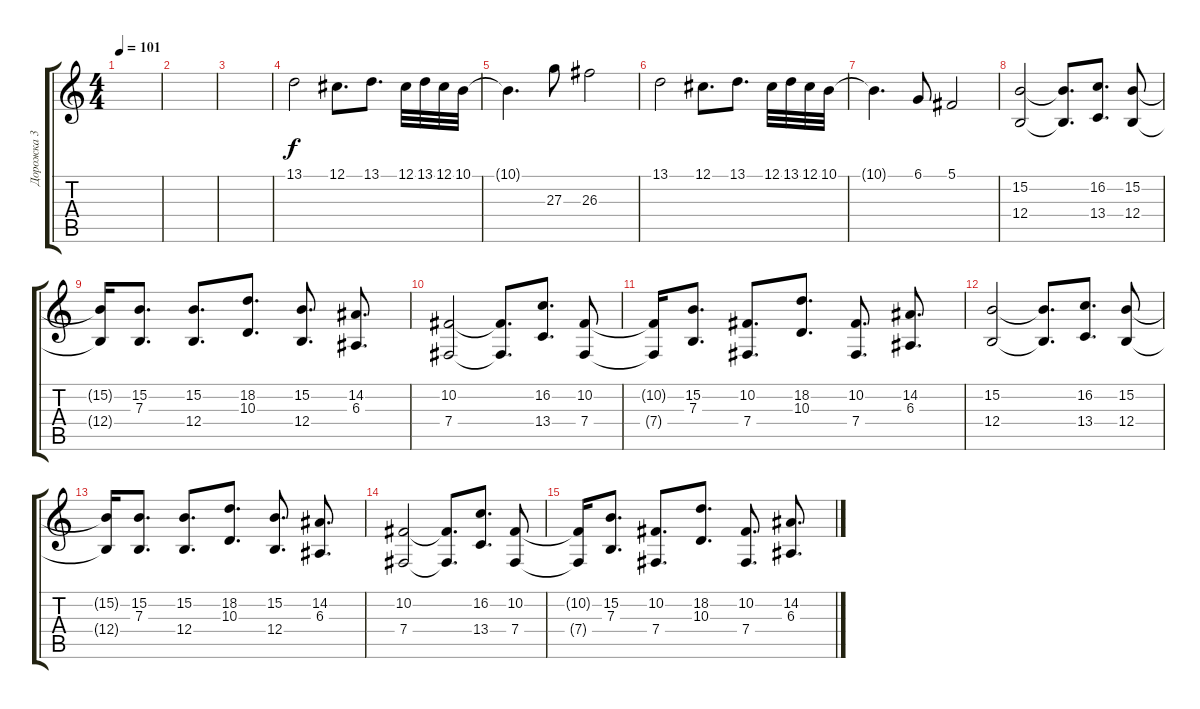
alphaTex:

\track ("Дорожка 3" "Дорожка 3") {instrument stringensemble1}
\staff {score tabs}
\tuning (Db4 Ab3 E3 B2 Gb2 B1) {hide}
\ts (4 4)
\tempo 101
\clef g2
\ks c
|
|
|
13.1.2 12.1.8{d} 13.1.8{d} 12.1.32 13.1.32 12.1.32 10.1.32 |
10.1{t}.4{d} 27.3.8 26.3.2 |
13.1.2 12.1.8{d} 13.1.8{d} 12.1.32 13.1.32 12.1.32 10.1.32 |
10.1{t}.4{d} 6.1.8 5.1.2 |
(15.2 12.4).2 (15.2{t} 12.4{t}).8{d} (16.2 13.4).8{d} (15.2 12.4).8 |
(15.2{t} 12.4{t}).16 (15.2 7.3).8{d} (15.2 12.4).8{d} (18.2 10.3).8{d} (15.2 12.4).8{d} (14.2 6.3).8{d} |
(10.2 7.4).2 (10.2{t} 7.4{t}).8{d} (16.2 13.4).8{d} (10.2 7.4).8 |
(10.2{t} 7.4{t}).16 (15.2 7.3).8{d} (10.2 7.4).8{d} (18.2 10.3).8{d} (10.2 7.4).8{d} (14.2 6.3).8{d} |
(15.2 12.4).2 (15.2{t} 12.4{t}).8{d} (16.2 13.4).8{d} (15.2 12.4).8 |
(15.2{t} 12.4{t}).16 (15.2 7.3).8{d} (15.2 12.4).8{d} (18.2 10.3).8{d} (15.2 12.4).8{d} (14.2 6.3).8{d} |
(10.2 7.4).2 (10.2{t} 7.4{t}).8{d} (16.2 13.4).8{d} (10.2 7.4).8 |
(10.2{t} 7.4{t}).16 (15.2 7.3).8{d} (10.2 7.4).8{d} (18.2 10.3).8{d} (10.2 7.4).8{d} (14.2 6.3).8{d}
